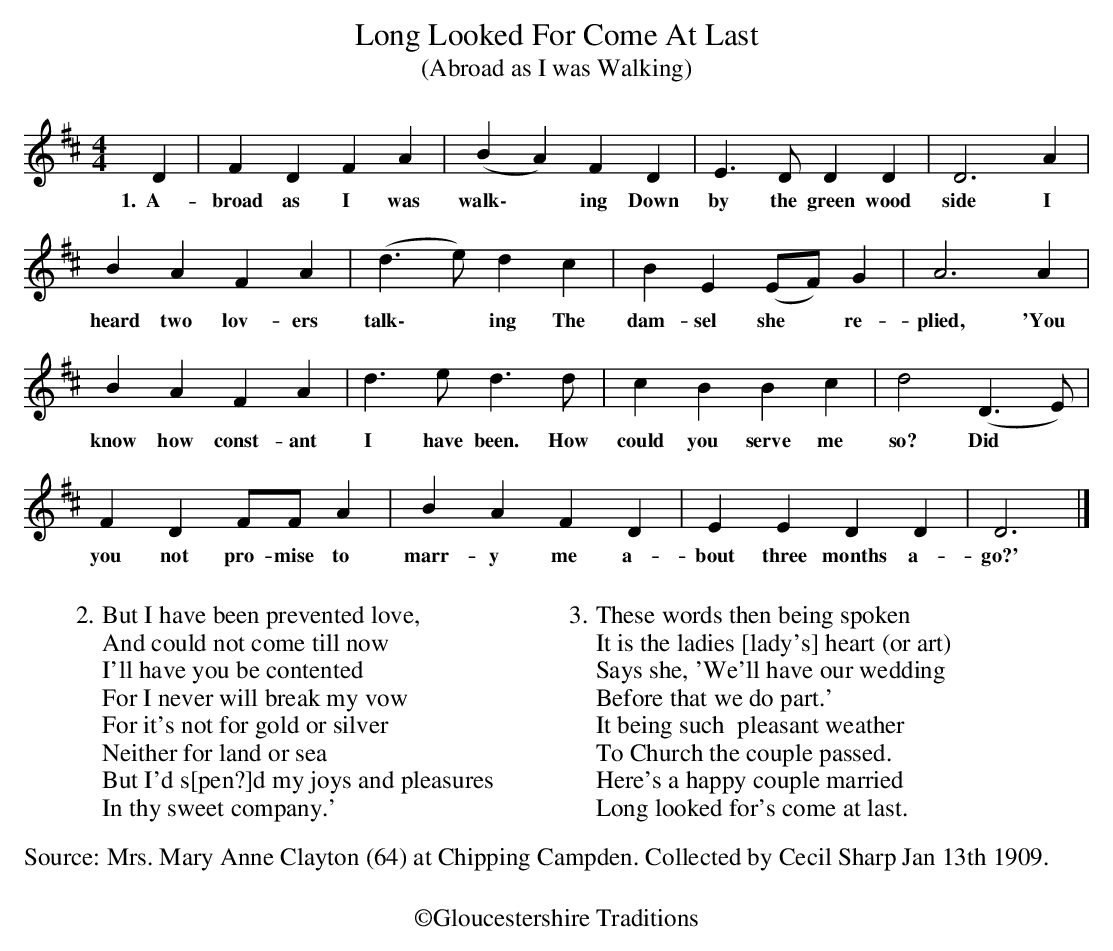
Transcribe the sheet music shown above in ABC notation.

X:1
T:Long Looked For Come At Last
T:(Abroad as I was Walking)
L:1/4
M:4/4
K:D
D | F D F A | (B A) F D | E3/2 D/ D D | D3 A |$ B A F A | (d3/2 e/) d c | B E (E/F/) G | A3 A |$
w: 1.~~A-|broad as I was|walk\- * ing Down|by the green wood|side I|heard two lov- ers|talk\- * ing The|dam- sel she * re-|plied, 'You|
B A F A | d3/2 e/ d3/2 d/ | c B B c | d2 (D3/2 E/) |$ F D F/F/ A | B A F D | E E D D | D3 |]
w: know how const- ant|I have been. How|could you serve me|so? Did *|you not pro- mise to|marr- y me a-|bout three months a-|go?'|
W:
W:2. But I have been prevented love,
W:And could not come till now
W:I'll have you be contented
W:For I never will break my vow
W:For it's not for gold or silver
W:Neither for land or sea
W:But I'd s[pen?]d my joys and pleasures
W:In thy sweet company.'
W:
W:
W:3. These words then being spoken
W:It is the ladies [lady's] heart (or art)
W:Says she, 'We'll have our wedding
W:Before that we do part.'
W:It being such  pleasant weather
W:To Church the couple passed.
W:Here's a happy couple married
W:Long looked for's come at last.
W:
